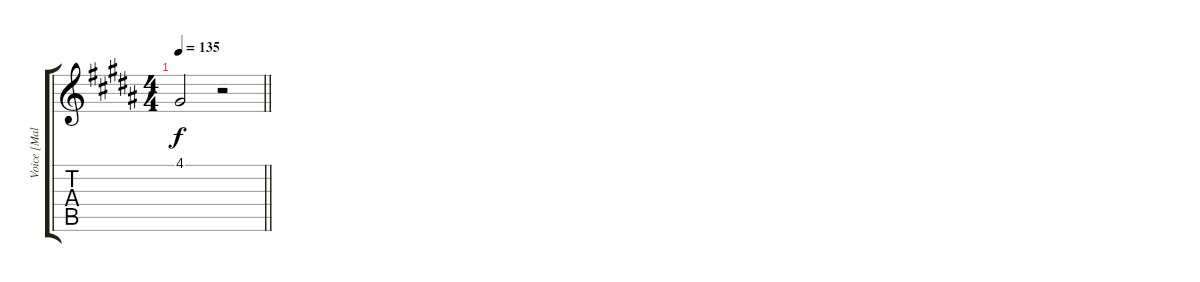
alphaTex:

\track ("Voice [Male]" "Voice [Mal") {instrument lead6voice}
\staff {score tabs}
\tuning (E4 B3 G3 D3 A2 E2) {hide}
\ts (4 4)
\tempo 135
\clef g2
\barLineRight lightlight
\ks b
4.1{t}.2{dy f} r.2
